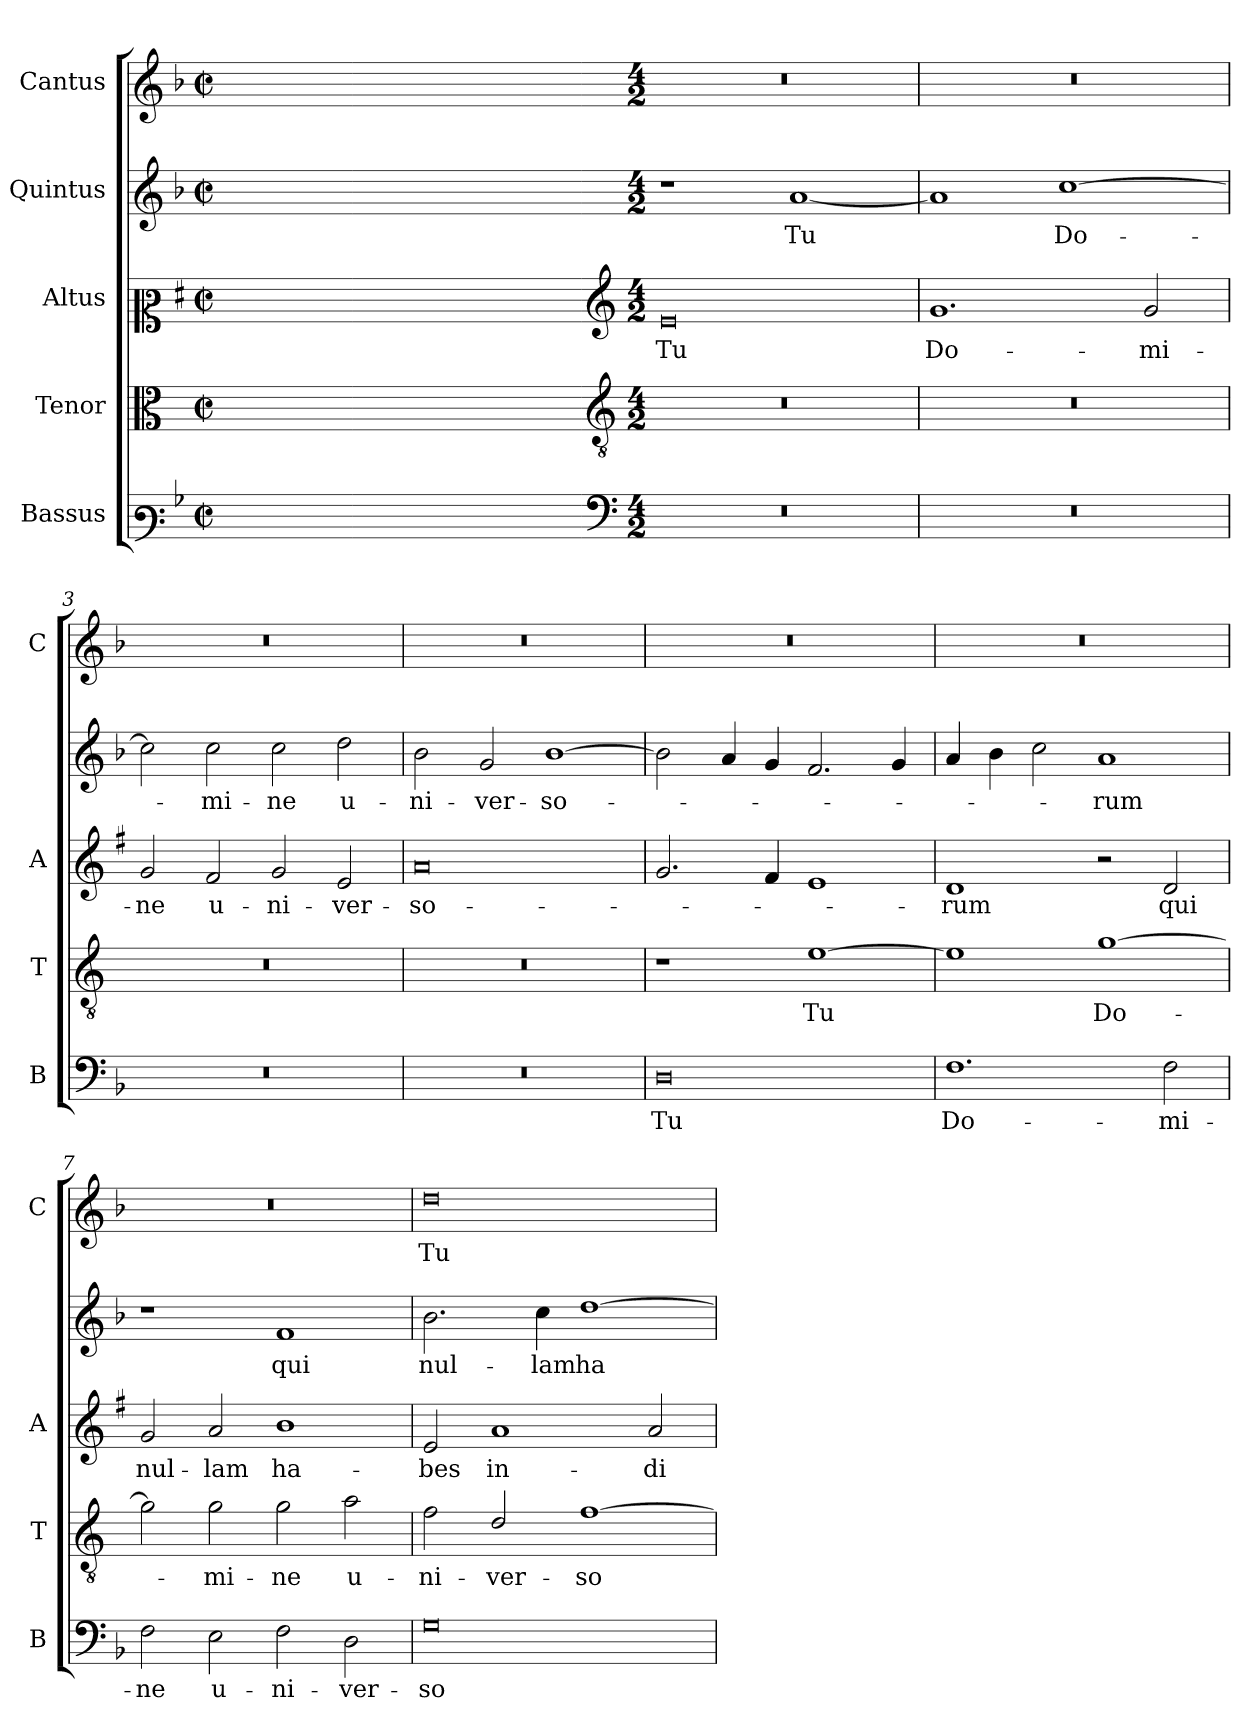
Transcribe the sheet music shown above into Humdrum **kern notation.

**kern	**text	**kern	**text	**kern	**text	**kern	**text	**kern	**text
*part5	*part5	*part4	*part4	*part3	*part3	*part2	*part2	*part1	*part1
*staff5	*staff5	*staff4	*staff4	*staff3	*staff3	*staff2	*staff2	*staff1	*staff1
*I"Bassus	*	*I"Tenor	*	*I"Altus	*	*I"Quintus	*	*I"Cantus	*
*I'B	*	*I'T	*	*I'A	*	*	*	*I'C	*
*clefF3	*	*clefC3	*	*clefC2	*	*clefG2	*	*clefG2	*
*	*	*ITrd4c7	*	*ITrd1c2	*	*	*	*	*
*k[b-]	*	*k[b-]	*	*k[b-]	*	*k[b-]	*	*k[b-]	*
*F:	*	*F:	*	*F:	*	*F:	*	*F:	*
*M2/2	*	*M2/2	*	*M2/2	*	*M2/2	*	*M2/2	*
*met(c|)	*	*met(c|)	*	*met(c|)	*	*met(c|)	*	*met(c|)	*
=	=	=	=	=	=	=	=	=	=
1ryy	.	1ryy	.	1ryy	.	1ryy	.	1ryy	.
=1X-	=1X-	=1X-	=1X-	=1X-	=1X-	=1X-	=1X-	=1X-	=1X-
4ryy	.	4ryy	.	4ryy	.	4ryy	.	4ryy	.
4ryy	.	4ryy	.	4ryy	.	4ryy	.	4ryy	.
4ryy	.	4ryy	.	4ryy	.	4ryy	.	4ryy	.
4ryy	.	4ryy	.	4ryy	.	4ryy	.	4ryy	.
=1-	=1-	=1-	=1-	=1-	=1-	=1-	=1-	=1-	=1-
*clefF4	*	*clefGv2	*	*clefG2	*	*	*	*	*
*M4/2	*	*M4/2	*	*M4/2	*	*M4/2	*	*M4/2	*
!	!	!	!	!	!LO:LY:b	!	!	!	!
0r	.	0r	.	0d	Tu	1r	.	0r	.
!	!	!	!	!	!	!	!LO:LY:b	!	!
.	.	.	.	.	.	[1a	Tu	.	.
=2	=2	=2	=2	=2	=2	=2	=2	=2	=2
!	!	!	!	!	!LO:LY:b	!	!	!	!
0r	.	0r	.	1.f	Do-	1a]	.	0r	.
!	!	!	!	!	!	!	!LO:LY:b	!	!
.	.	.	.	.	.	[1cc	Do-	.	.
!	!	!	!	!	!LO:LY:b	!	!	!	!
.	.	.	.	2f/	-mi-	.	.	.	.
=3	=3	=3	=3	=3	=3	=3	=3	=3	=3
!	!	!	!	!	!LO:LY:b	!	!	!	!
0r	.	0r	.	2f/	-ne	2cc\]	.	0r	.
!	!	!	!	!	!LO:LY:b	!	!LO:LY:b	!	!
.	.	.	.	2e/	u-	2cc\	-mi-	.	.
!	!	!	!	!	!LO:LY:b	!	!LO:LY:b	!	!
.	.	.	.	2f/	-ni-	2cc\	-ne	.	.
!	!	!	!	!	!LO:LY:b	!	!LO:LY:b	!	!
.	.	.	.	2d/	-ver-	2dd\	u-	.	.
=4	=4	=4	=4	=4	=4	=4	=4	=4	=4
!	!	!	!	!	!LO:LY:b	!	!LO:LY:b	!	!
0r	.	0r	.	0g	-so-	2b-\	-ni-	0r	.
!	!	!	!	!	!	!	!LO:LY:b	!	!
.	.	.	.	.	.	2g/	-ver-	.	.
!	!	!	!	!	!	!	!LO:LY:b	!	!
.	.	.	.	.	.	[1b-	-so-	.	.
=5	=5	=5	=5	=5	=5	=5	=5	=5	=5
!	!LO:LY:b	!	!	!	!	!	!	!	!
0D	Tu	1r	.	2.f/	.	2b-\]	.	0r	.
.	.	.	.	.	.	4a/	.	.	.
.	.	.	.	4e/	.	4g/	.	.	.
!	!	!	!LO:LY:b	!	!	!	!	!	!
.	.	[1A	Tu	1d	.	2.f/	.	.	.
.	.	.	.	.	.	4g/	.	.	.
!!LO:LB:g=z
=6	=6	=6	=6	=6	=6	=6	=6	=6	=6
!	!LO:LY:b	!	!	!	!LO:LY:b	!	!	!	!
1.F	Do-	1A]	.	1c	-rum	4a/	.	0r	.
.	.	.	.	.	.	4b-\	.	.	.
.	.	.	.	.	.	2cc\	.	.	.
!	!	!	!LO:LY:b	!	!	!	!LO:LY:b	!	!
.	.	[1c	Do-	2r	.	1a	-rum	.	.
!	!LO:LY:b	!	!	!	!LO:LY:b	!	!	!	!
2F\	-mi-	.	.	2c/	qui	.	.	.	.
=7	=7	=7	=7	=7	=7	=7	=7	=7	=7
!	!LO:LY:b	!	!	!	!LO:LY:b	!	!	!	!
2F\	-ne	2c\]	.	2f/	nul-	1r	.	0r	.
!	!LO:LY:b	!	!LO:LY:b	!	!LO:LY:b	!	!	!	!
2E\	u-	2c\	-mi-	2g/	-lam	.	.	.	.
!	!LO:LY:b	!	!LO:LY:b	!	!LO:LY:b	!	!LO:LY:b	!	!
2F\	-ni-	2c\	-ne	1a	ha-	1f	qui	.	.
!	!LO:LY:b	!	!LO:LY:b	!	!	!	!	!	!
2D\	-ver-	2d\	u-	.	.	.	.	.	.
=8	=8	=8	=8	=8	=8	=8	=8	=8	=8
!	!LO:LY:b	!	!LO:LY:b	!	!LO:LY:b	!	!LO:LY:b	!	!LO:LY:b
0G	-so-	2B-\	-ni-	2d/	-bes	2.b-\	nul-	0dd	Tu
!	!	!	!LO:LY:b	!	!LO:LY:b	!	!	!	!
.	.	2G/	-ver-	1g	in-	.	.	.	.
!	!	!	!	!	!	!	!LO:LY:b	!	!
.	.	.	.	.	.	4cc\	-lam	.	.
!	!	!	!LO:LY:b	!	!	!	!LO:LY:b	!	!
.	.	[1B-	-so-	.	.	[1dd	ha-	.	.
!	!	!	!	!	!LO:LY:b	!	!	!	!
.	.	.	.	2g/	-di-	.	.	.	.
=	=	=	=	=	=	=	=	=	=
*-	*-	*-	*-	*-	*-	*-	*-	*-	*-
